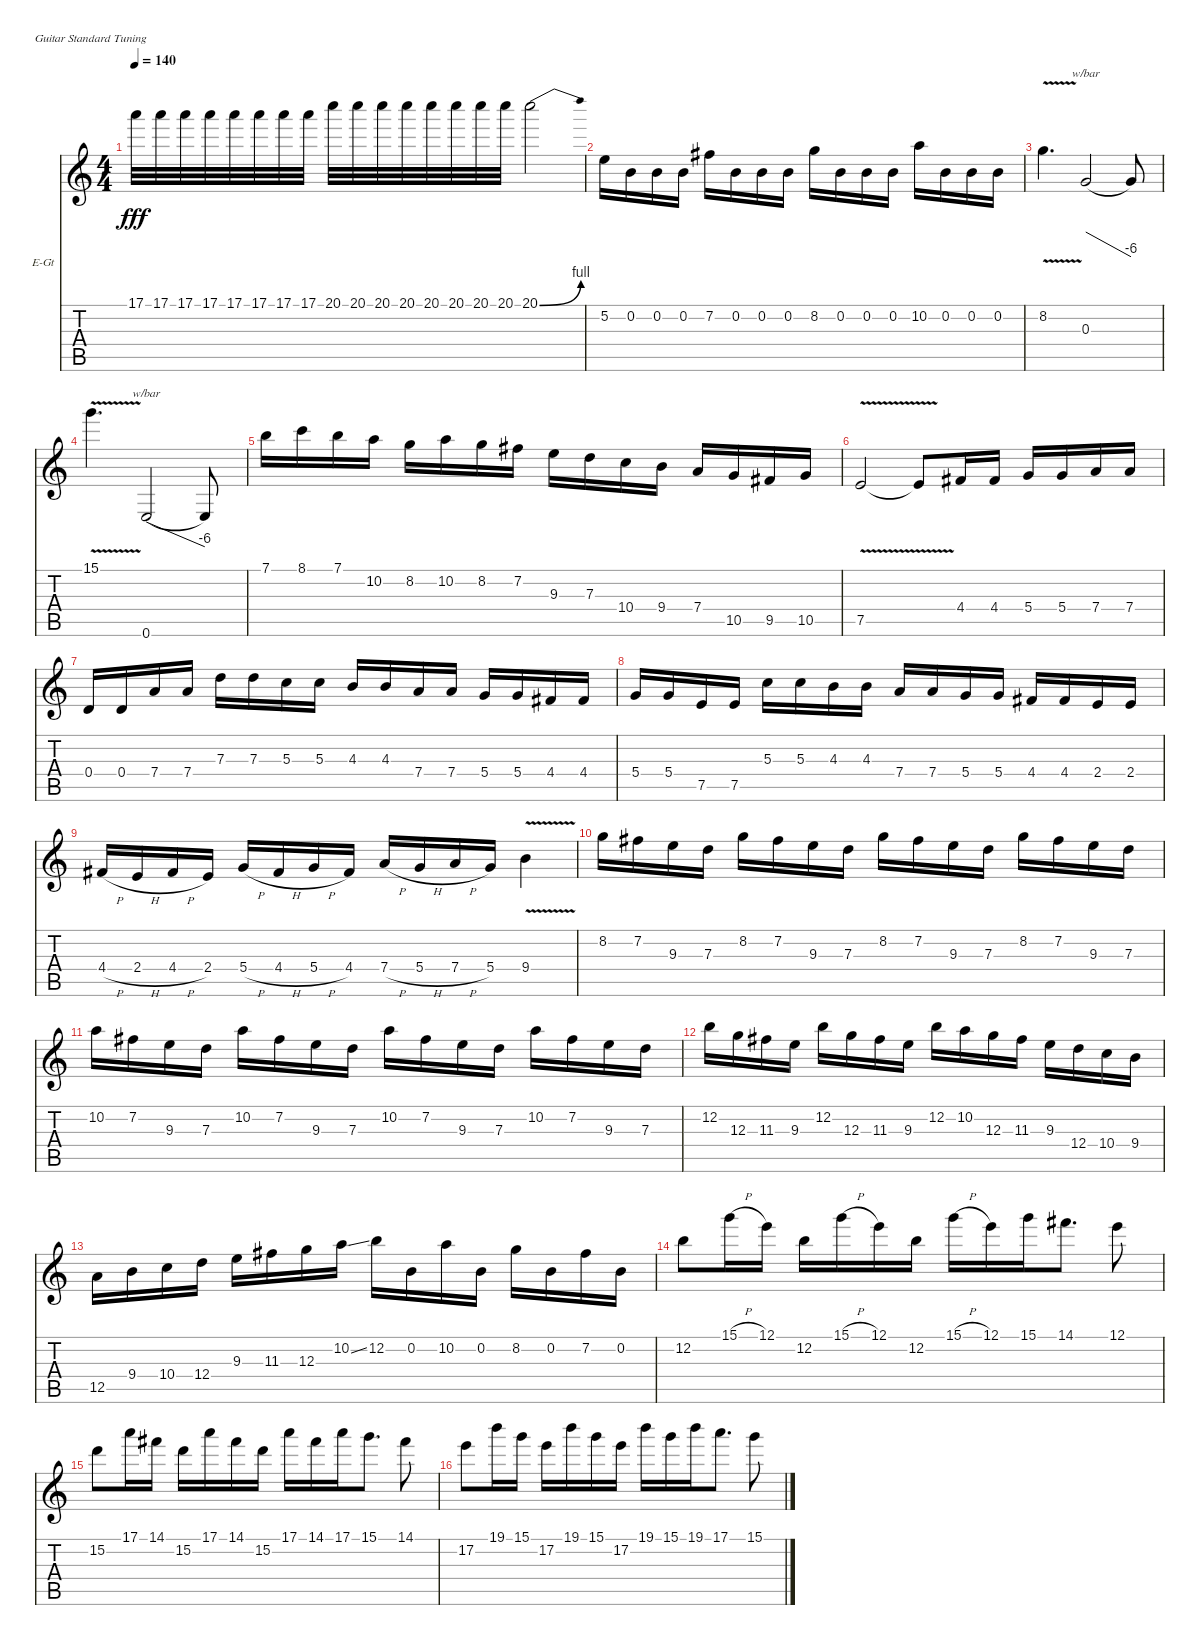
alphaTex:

\defaultSystemsLayout 4
\bracketExtendMode nobrackets
\firstSystemTrackNameOrientation horizontal
\otherSystemsTrackNameOrientation horizontal
\track ("Гитара" "E-Gt") {instrument electricguitarjazz}
\staff {score tabs}
\tuning (E4 B3 G3 D3 A2 E2)
\ts (4 4)
\tempo 140
\clef g2
\ks c
17.1.32{dy fff} 17.1.32 17.1.32 17.1.32 17.1.32 17.1.32 17.1.32 17.1.32 20.1.32 20.1.32 20.1.32 20.1.32 20.1.32 20.1.32 20.1.32 20.1.32 20.1{be (bend 0 0 60 4)}.2 |
5.2.16 0.2.16 0.2.16 0.2.16 7.2.16 0.2.16 0.2.16 0.2.16 8.2.16 0.2.16 0.2.16 0.2.16 10.2.16 0.2.16 0.2.16 0.2.16 |
8.2{v}.4{d} 0.3.2{tbe (dive default 0 0 60 -24)} 0.3{t}.8 |
15.1{v}.4{d} 0.6.2{tbe (dive default 0 0 60 -24)} 0.6{t}.8 |
7.1.16 8.1.16 7.1.16 10.2.16 8.2.16 10.2.16 8.2.16 7.2.16 9.3.16 7.3.16 10.4.16 9.4.16 7.4.16 10.5.16 9.5.16 10.5.16 |
7.5{v}.2 7.5{v t}.8 4.4.16 4.4.16 5.4.16 5.4.16 7.4.16 7.4.16 |
0.4.16 0.4.16 7.4.16 7.4.16 7.3.16 7.3.16 5.3.16 5.3.16 4.3.16 4.3.16 7.4.16 7.4.16 5.4.16 5.4.16 4.4.16 4.4.16 |
5.4.16 5.4.16 7.5.16 7.5.16 5.3.16 5.3.16 4.3.16 4.3.16 7.4.16 7.4.16 5.4.16 5.4.16 4.4.16 4.4.16 2.4.16 2.4.16 |
4.4{h}.16 2.4{h}.16 4.4{h}.16 2.4.16 5.4{h}.16 4.4{h}.16 5.4{h}.16 4.4.16 7.4{h}.16 5.4{h}.16 7.4{h}.16 5.4.16 9.4{v}.4 |
8.2.16 7.2.16 9.3.16 7.3.16 8.2.16 7.2.16 9.3.16 7.3.16 8.2.16 7.2.16 9.3.16 7.3.16 8.2.16 7.2.16 9.3.16 7.3.16 |
10.2.16 7.2.16 9.3.16 7.3.16 10.2.16 7.2.16 9.3.16 7.3.16 10.2.16 7.2.16 9.3.16 7.3.16 10.2.16 7.2.16 9.3.16 7.3.16 |
12.2.16 12.3.16 11.3.16 9.3.16 12.2.16 12.3.16 11.3.16 9.3.16 12.2.16 10.2.16 12.3.16 11.3.16 9.3.16 12.4.16 10.4.16 9.4.16 |
12.5.16 9.4.16 10.4.16 12.4.16 9.3.16 11.3.16 12.3.16 10.2{ss}.16 12.2.16 0.2.16 10.2.16 0.2.16 8.2.16 0.2.16 7.2.16 0.2.16 |
12.2.8 15.1{h}.16 12.1.16 12.2.16 15.1{h}.16 12.1.16 12.2.16 15.1{h}.16 12.1.16 15.1.16 14.1.8{d} 12.1.8 |
15.2.8 17.1.16 14.1.16 15.2.16 17.1.16 14.1.16 15.2.16 17.1.16 14.1.16 17.1.16 15.1.8{d} 14.1.8 |
17.2.8 19.1.16 15.1.16 17.2.16 19.1.16 15.1.16 17.2.16 19.1.16 15.1.16 19.1.16 17.1.8{d} 15.1.8
